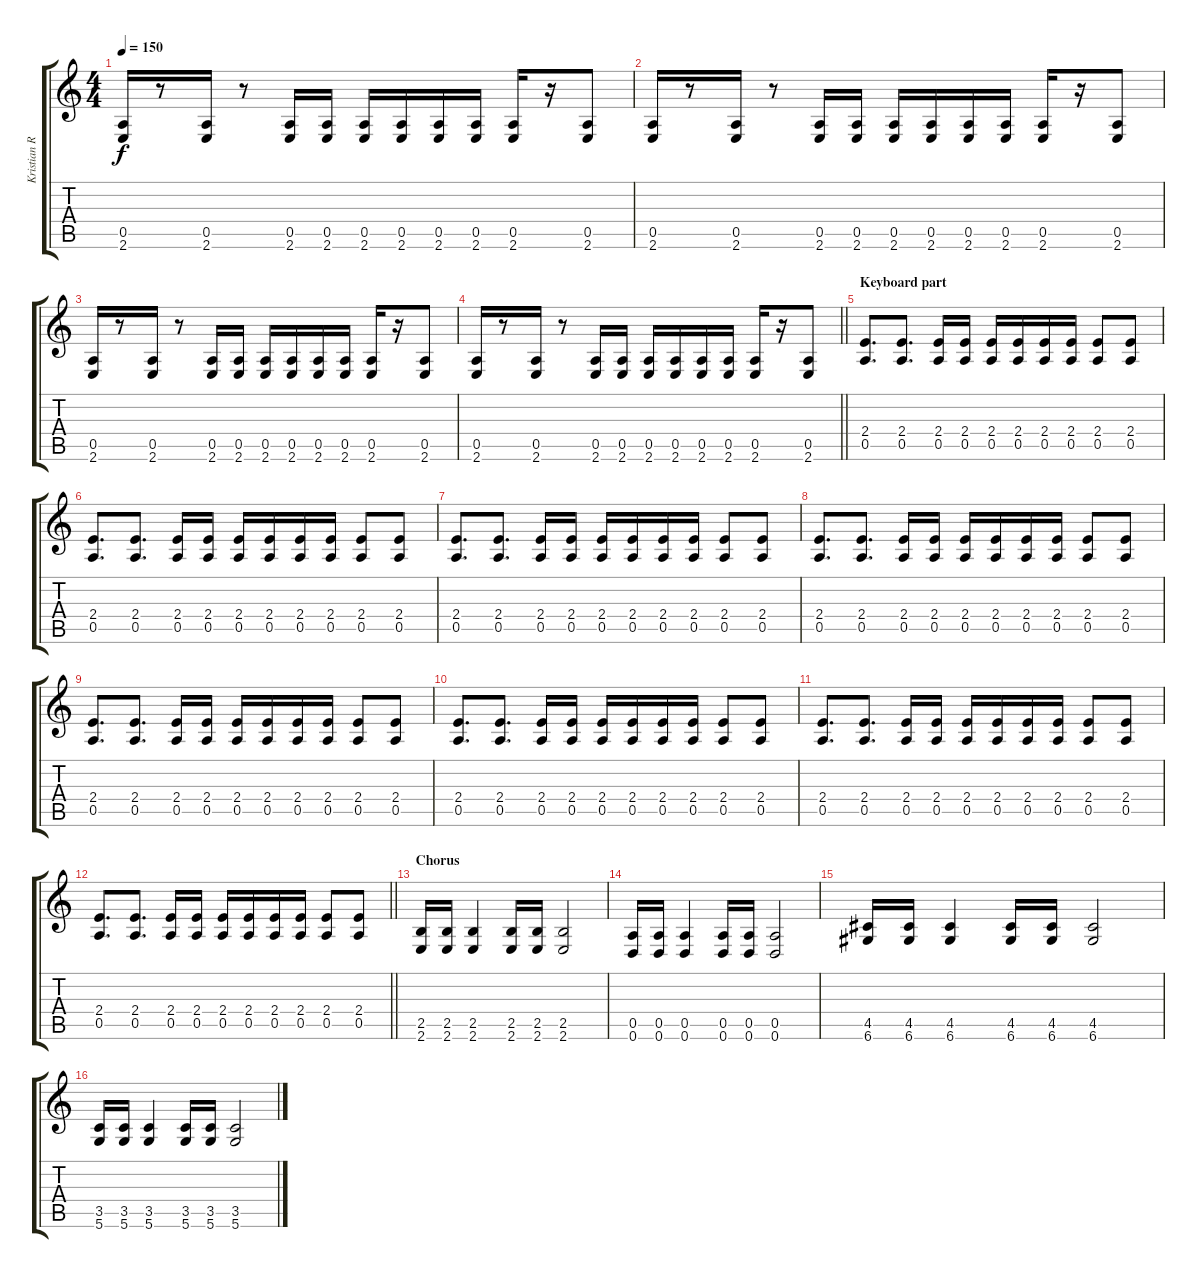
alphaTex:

\track ("Kristian Ranta" "Kristian R") {instrument distortionguitar}
\staff {score tabs}
\tuning (E4 B3 G3 D3 A2 D2) {hide}
\ts (4 4)
\tempo 150
\clef g2
\ks c
(0.5 2.6).16{dy f} r.8 (0.5 2.6).16 r.8 (0.5 2.6).16 (0.5 2.6).16 (0.5 2.6).16 (0.5 2.6).16 (0.5 2.6).16 (0.5 2.6).16 (0.5 2.6).16 r.16 (0.5 2.6).8 |
(0.5 2.6).16 r.8 (0.5 2.6).16 r.8 (0.5 2.6).16 (0.5 2.6).16 (0.5 2.6).16 (0.5 2.6).16 (0.5 2.6).16 (0.5 2.6).16 (0.5 2.6).16 r.16 (0.5 2.6).8 |
(0.5 2.6).16 r.8 (0.5 2.6).16 r.8 (0.5 2.6).16 (0.5 2.6).16 (0.5 2.6).16 (0.5 2.6).16 (0.5 2.6).16 (0.5 2.6).16 (0.5 2.6).16 r.16 (0.5 2.6).8 |
\barLineRight lightlight
(0.5 2.6).16 r.8 (0.5 2.6).16 r.8 (0.5 2.6).16 (0.5 2.6).16 (0.5 2.6).16 (0.5 2.6).16 (0.5 2.6).16 (0.5 2.6).16 (0.5 2.6).16 r.16 (0.5 2.6).8 |
\section ("" "Keyboard part")
(2.4 0.5).8{d} (2.4 0.5).8{d} (2.4 0.5).16 (2.4 0.5).16 (2.4 0.5).16 (2.4 0.5).16 (2.4 0.5).16 (2.4 0.5).16 (2.4 0.5).8 (2.4 0.5).8 |
(2.4 0.5).8{d} (2.4 0.5).8{d} (2.4 0.5).16 (2.4 0.5).16 (2.4 0.5).16 (2.4 0.5).16 (2.4 0.5).16 (2.4 0.5).16 (2.4 0.5).8 (2.4 0.5).8 |
(2.4 0.5).8{d} (2.4 0.5).8{d} (2.4 0.5).16 (2.4 0.5).16 (2.4 0.5).16 (2.4 0.5).16 (2.4 0.5).16 (2.4 0.5).16 (2.4 0.5).8 (2.4 0.5).8 |
(2.4 0.5).8{d} (2.4 0.5).8{d} (2.4 0.5).16 (2.4 0.5).16 (2.4 0.5).16 (2.4 0.5).16 (2.4 0.5).16 (2.4 0.5).16 (2.4 0.5).8 (2.4 0.5).8 |
(2.4 0.5).8{d} (2.4 0.5).8{d} (2.4 0.5).16 (2.4 0.5).16 (2.4 0.5).16 (2.4 0.5).16 (2.4 0.5).16 (2.4 0.5).16 (2.4 0.5).8 (2.4 0.5).8 |
(2.4 0.5).8{d} (2.4 0.5).8{d} (2.4 0.5).16 (2.4 0.5).16 (2.4 0.5).16 (2.4 0.5).16 (2.4 0.5).16 (2.4 0.5).16 (2.4 0.5).8 (2.4 0.5).8 |
(2.4 0.5).8{d} (2.4 0.5).8{d} (2.4 0.5).16 (2.4 0.5).16 (2.4 0.5).16 (2.4 0.5).16 (2.4 0.5).16 (2.4 0.5).16 (2.4 0.5).8 (2.4 0.5).8 |
\barLineRight lightlight
(2.4 0.5).8{d} (2.4 0.5).8{d} (2.4 0.5).16 (2.4 0.5).16 (2.4 0.5).16 (2.4 0.5).16 (2.4 0.5).16 (2.4 0.5).16 (2.4 0.5).8 (2.4 0.5).8 |
\section ("" "Chorus")
(2.5 2.6).16 (2.5 2.6).16 (2.5 2.6).4 (2.5 2.6).16 (2.5 2.6).16 (2.5 2.6).2 |
(0.5 0.6).16 (0.5 0.6).16 (0.5 0.6).4 (0.5 0.6).16 (0.5 0.6).16 (0.5 0.6).2 |
(4.5 6.6).16 (4.5 6.6).16 (4.5 6.6).4 (4.5 6.6).16 (4.5 6.6).16 (4.5 6.6).2 |
(3.5 5.6).16 (3.5 5.6).16 (3.5 5.6).4 (3.5 5.6).16 (3.5 5.6).16 (3.5 5.6).2
